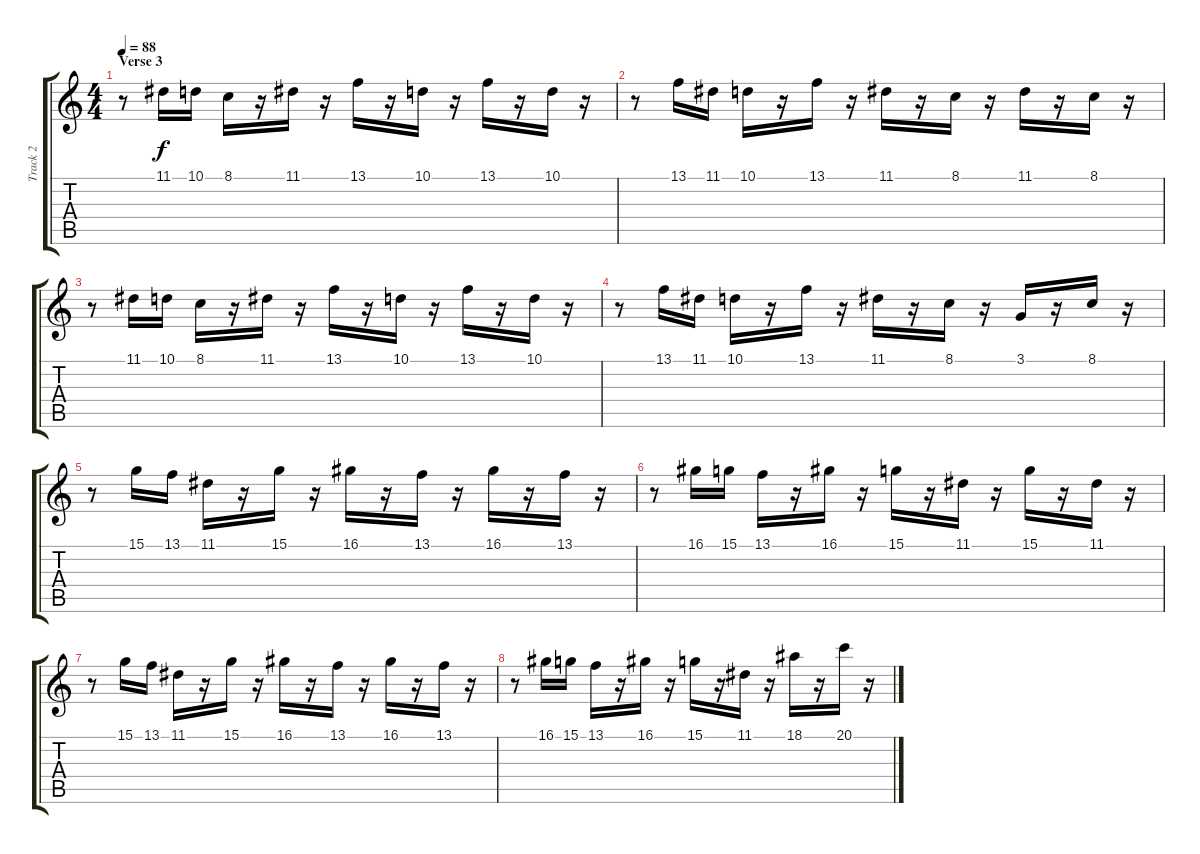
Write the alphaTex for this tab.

\track ("Track 2" "Track 2") {instrument stringensemble1}
\staff {score tabs}
\tuning (E4 B3 G3 D3 A2 E2) {hide}
\ts (4 4)
\section ("" "Verse 3")
\tempo 88
\clef g2
\ks c
r.8{dy f} 11.1.16 10.1.16 8.1.16 r.16 11.1.16 r.16 13.1.16 r.16 10.1.16 r.16 13.1.16 r.16 10.1.16 r.16 |
r.8 13.1.16 11.1.16 10.1.16 r.16 13.1.16 r.16 11.1.16 r.16 8.1.16 r.16 11.1.16 r.16 8.1.16 r.16 |
r.8 11.1.16 10.1.16 8.1.16 r.16 11.1.16 r.16 13.1.16 r.16 10.1.16 r.16 13.1.16 r.16 10.1.16 r.16 |
r.8 13.1.16 11.1.16 10.1.16 r.16 13.1.16 r.16 11.1.16 r.16 8.1.16 r.16 3.1.16 r.16 8.1.16 r.16 |
r.8 15.1.16 13.1.16 11.1.16 r.16 15.1.16 r.16 16.1.16 r.16 13.1.16 r.16 16.1.16 r.16 13.1.16 r.16 |
r.8 16.1.16 15.1.16 13.1.16 r.16 16.1.16 r.16 15.1.16 r.16 11.1.16 r.16 15.1.16 r.16 11.1.16 r.16 |
r.8 15.1.16 13.1.16 11.1.16 r.16 15.1.16 r.16 16.1.16 r.16 13.1.16 r.16 16.1.16 r.16 13.1.16 r.16 |
r.8 16.1.16 15.1.16 13.1.16 r.16 16.1.16 r.16 15.1.16 r.16 11.1.16 r.16 18.1.16 r.16 20.1.16 r.16
